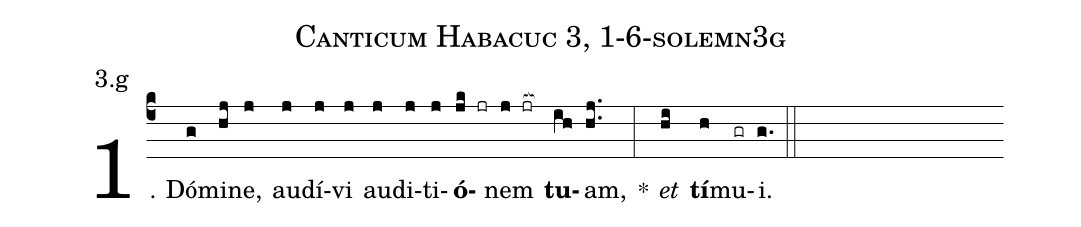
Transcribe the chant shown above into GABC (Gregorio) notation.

name: Canticum Habacuc 3, 1-6-solemn3g;
annotation: 3.g;
%%
(c4)1. Dó(g)mi(hj)ne,(j) au(j)dí(j)vi(j) au(j)di(j)ti(j)<b>ó</b>(jk jr)nem(j jr[ocb:1{]) <b>tu</b>(ih[ocb:0}])am,(hj..) *(:) <i>et</i>(hi) <b>tí</b>(h)mu(gr)i.(g.) (::)
